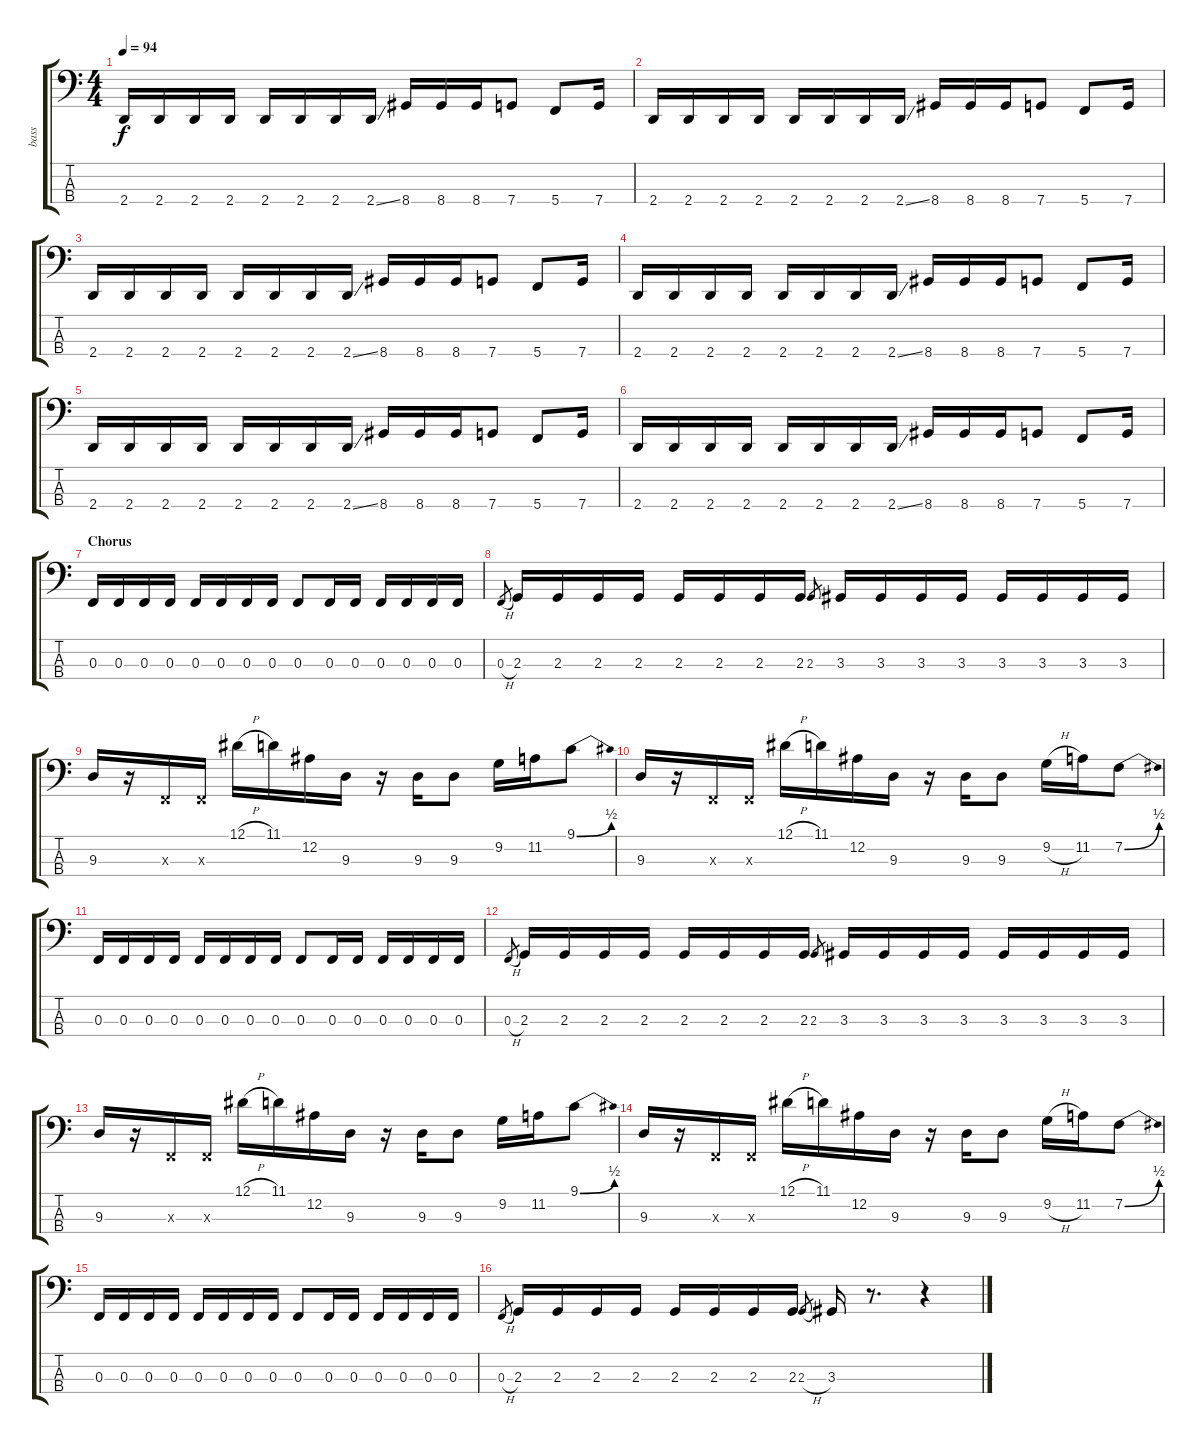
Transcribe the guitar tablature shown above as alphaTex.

\track ("bass" "bass") {instrument electricbasspick}
\staff {score tabs}
\tuning (Eb2 Bb1 F1 C1) {hide}
\ts (4 4)
\tempo 94
\clef f4
\ks c
2.4.16{dy f} 2.4.16 2.4.16 2.4.16 2.4.16 2.4.16 2.4.16 2.4{ss}.16 8.4.16 8.4.16 8.4.16 7.4.8 5.4.8 7.4.16 |
2.4.16 2.4.16 2.4.16 2.4.16 2.4.16 2.4.16 2.4.16 2.4{ss}.16 8.4.16 8.4.16 8.4.16 7.4.8 5.4.8 7.4.16 |
2.4.16 2.4.16 2.4.16 2.4.16 2.4.16 2.4.16 2.4.16 2.4{ss}.16 8.4.16 8.4.16 8.4.16 7.4.8 5.4.8 7.4.16 |
2.4.16 2.4.16 2.4.16 2.4.16 2.4.16 2.4.16 2.4.16 2.4{ss}.16 8.4.16 8.4.16 8.4.16 7.4.8 5.4.8 7.4.16 |
2.4.16 2.4.16 2.4.16 2.4.16 2.4.16 2.4.16 2.4.16 2.4{ss}.16 8.4.16 8.4.16 8.4.16 7.4.8 5.4.8 7.4.16 |
2.4.16 2.4.16 2.4.16 2.4.16 2.4.16 2.4.16 2.4.16 2.4{ss}.16 8.4.16 8.4.16 8.4.16 7.4.8 5.4.8 7.4.16 |
\section ("" "Chorus")
0.3.16 0.3.16 0.3.16 0.3.16 0.3.16 0.3.16 0.3.16 0.3.16 0.3.8 0.3.16 0.3.16 0.3.16 0.3.16 0.3.16 0.3.16 |
0.3{h}.8{gr} 2.3.16 2.3.16 2.3.16 2.3.16 2.3.16 2.3.16 2.3.16 2.3.16 2.3.8{gr} 3.3.16 3.3.16 3.3.16 3.3.16 3.3.16 3.3.16 3.3.16 3.3.16 |
9.3.16 r.16 0.3{x}.16 0.3{x}.16 12.1{h}.16 11.1.16 12.2.16 9.3.16 r.16 9.3.16 9.3.8 9.2.16 11.2.16 9.1{be (bend 0 0 60 2)}.8 |
9.3.16 r.16 0.3{x}.16 0.3{x}.16 12.1{h}.16 11.1.16 12.2.16 9.3.16 r.16 9.3.16 9.3.8 9.2{h}.16 11.2.16 7.2{be (bend 0 0 60 2)}.8 |
0.3.16 0.3.16 0.3.16 0.3.16 0.3.16 0.3.16 0.3.16 0.3.16 0.3.8 0.3.16 0.3.16 0.3.16 0.3.16 0.3.16 0.3.16 |
0.3{h}.8{gr} 2.3.16 2.3.16 2.3.16 2.3.16 2.3.16 2.3.16 2.3.16 2.3.16 2.3.8{gr} 3.3.16 3.3.16 3.3.16 3.3.16 3.3.16 3.3.16 3.3.16 3.3.16 |
9.3.16 r.16 0.3{x}.16 0.3{x}.16 12.1{h}.16 11.1.16 12.2.16 9.3.16 r.16 9.3.16 9.3.8 9.2.16 11.2.16 9.1{be (bend 0 0 60 2)}.8 |
9.3.16 r.16 0.3{x}.16 0.3{x}.16 12.1{h}.16 11.1.16 12.2.16 9.3.16 r.16 9.3.16 9.3.8 9.2{h}.16 11.2.16 7.2{be (bend 0 0 60 2)}.8 |
0.3.16 0.3.16 0.3.16 0.3.16 0.3.16 0.3.16 0.3.16 0.3.16 0.3.8 0.3.16 0.3.16 0.3.16 0.3.16 0.3.16 0.3.16 |
0.3{h}.8{gr} 2.3.16 2.3.16 2.3.16 2.3.16 2.3.16 2.3.16 2.3.16 2.3.16 2.3{h}.8{gr} 3.3.16 r.8{d} r.4
